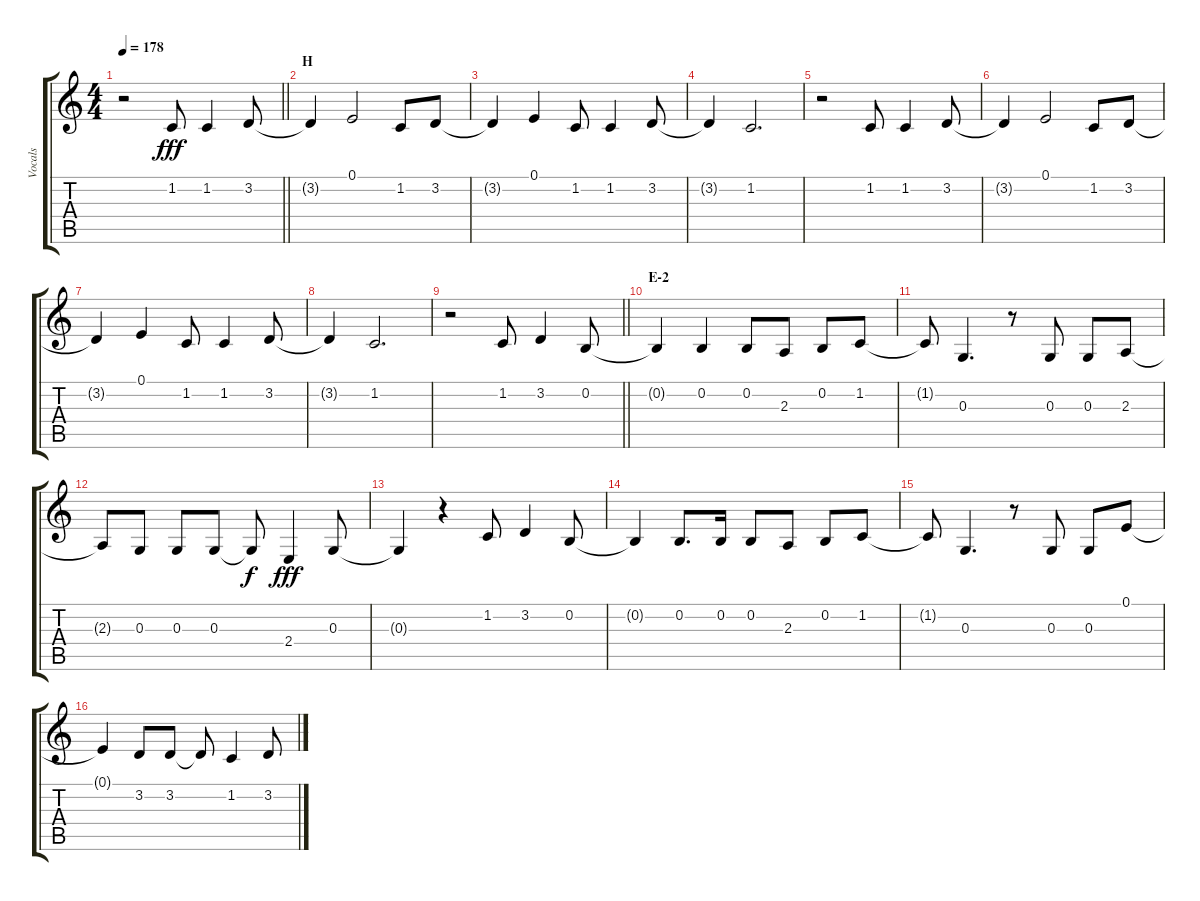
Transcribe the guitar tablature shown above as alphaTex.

\track ("Vocals" "Vocals") {instrument voiceoohs}
\staff {score tabs}
\tuning (E4 B3 G3 D3 A2 E2) {hide}
\ts (4 4)
\tempo 178
\clef g2
\barLineRight lightlight
\ks c
r.2{dy fff} 1.2.8 1.2.4 3.2.8 |
\section ("" "H")
3.2{t}.4 0.1.2 1.2.8 3.2.8 |
3.2{t}.4 0.1.4 1.2.8 1.2.4 3.2.8 |
3.2{t}.4 1.2.2{d} |
r.2 1.2.8 1.2.4 3.2.8 |
3.2{t}.4 0.1.2 1.2.8 3.2.8 |
3.2{t}.4 0.1.4 1.2.8 1.2.4 3.2.8 |
3.2{t}.4 1.2.2{d} |
\barLineRight lightlight
r.2 1.2.8 3.2.4 0.2.8 |
\section ("" "E-2")
0.2{t}.4 0.2.4 0.2.8 2.3.8 0.2.8 1.2.8 |
1.2{t}.8 0.3.4{d} r.8 0.3.8 0.3.8 2.3.8 |
2.3{t}.8 0.3.8 0.3.8 0.3.8 0.3{t}.8{dy f} 2.4.4{dy fff} 0.3.8 |
0.3{t}.4 r.4 1.2.8 3.2.4 0.2.8 |
0.2{t}.4 0.2.8{d} 0.2.16 0.2.8 2.3.8 0.2.8 1.2.8 |
1.2{t}.8 0.3.4{d} r.8 0.3.8 0.3.8 0.1.8 |
0.1{t}.4 3.2.8 3.2.8 3.2{t}.8 1.2.4 3.2.8
